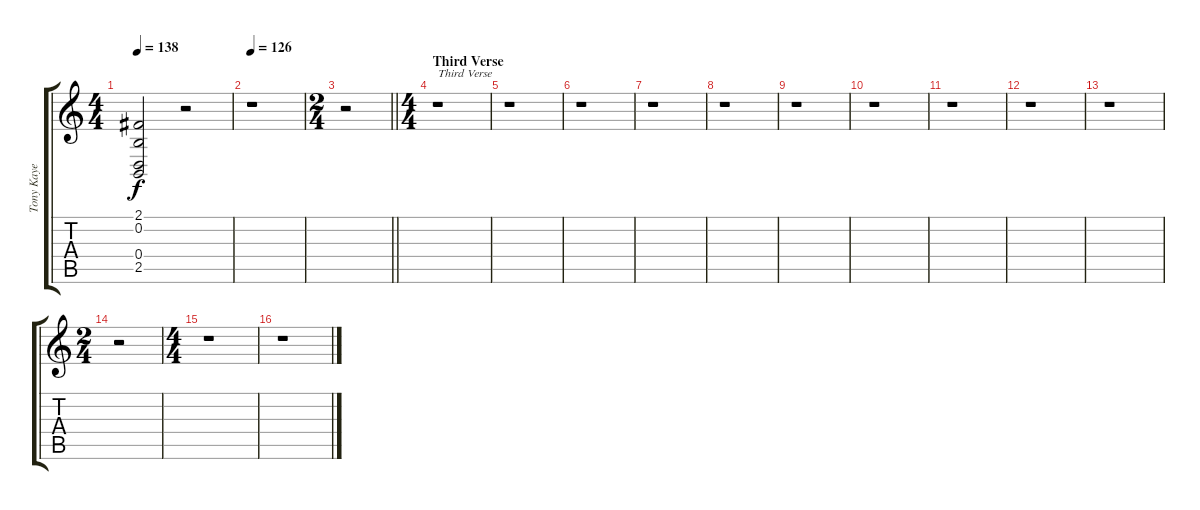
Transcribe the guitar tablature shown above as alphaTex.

\track ("Tony Kaye 2" "Tony Kaye ") {instrument churchorgan}
\staff {score tabs}
\tuning (E4 B3 G3 D3 A2 E2) {hide}
\ts (4 4)
\tempo 138
\clef g2
\ks c
(2.1{t} 0.2{t} 0.4{t} 2.5{t}).2{dy f} r.2 |
\tempo 126
r.1 |
\ts (2 4)
\barLineRight lightlight
r.2 |
\ts (4 4)
\section ("" "Third Verse")
r.1{txt "Third Verse"} |
r.1 |
r.1 |
r.1 |
r.1 |
r.1 |
r.1 |
r.1 |
r.1 |
r.1 |
\ts (2 4)
r.2 |
\ts (4 4)
r.1 |
r.1
